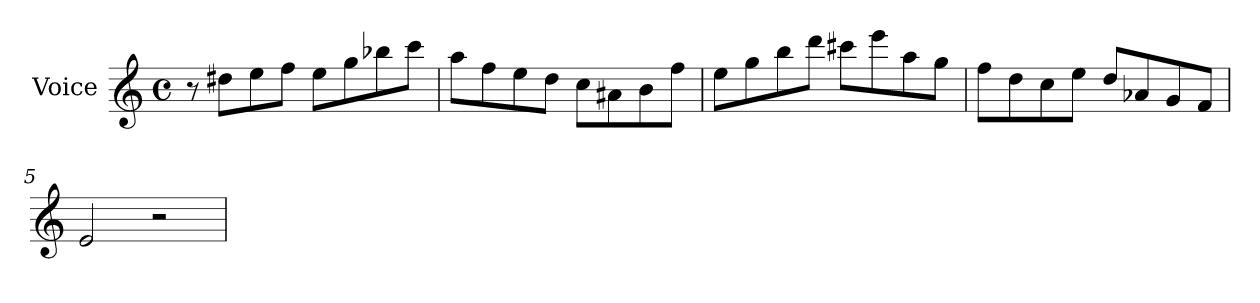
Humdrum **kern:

**kern
*part1
*staff1
*I"Voice
*I'Voice
*clefG2
*M4/4
*met(c)
=1
8r
8dd#X\L
8ee\
8ff\J
8ee\L
8gg\
8bb-X\
8ccc\J
=2
8aa\L
8ff\
8ee\
8dd\J
8cc\L
8a#X\
8b\
8ff\J
=3
8ee\L
8gg\
8bb\
8ddd\J
8ccc#X\L
8eee\
8aa\
8gg\J
=4
8ff\L
8dd\
8cc\
8ee\J
8dd/L
8a-X/
8g/
8f/J
=5
2e/
2rcc
=
*-
